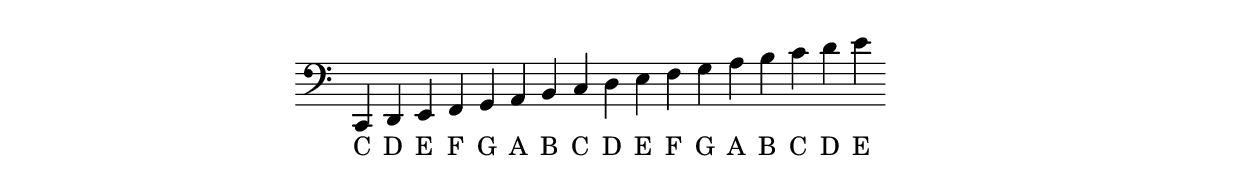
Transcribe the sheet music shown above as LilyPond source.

\version "2.18.2"
\paper {
	indent = 0\mm
	line-width = 110\mm
	oddHeaderMarkup = ""
	evenHeaderMarkup = ""
	oddFooterMarkup = ""
	evenFooterMarkup = ""
}
\header {
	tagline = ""
}
<<
	{
		\time 16/1
		\clef bass
		\override Score.KeySignature.stencil = ##f
		\override Score.TimeSignature.stencil = ##f
	
		c, d, e, f, g, a, b, c d e f g a b c' d' e'
	}
	\addlyrics {
		C D E F G A B C D E F G A B C D E
	}
>>
